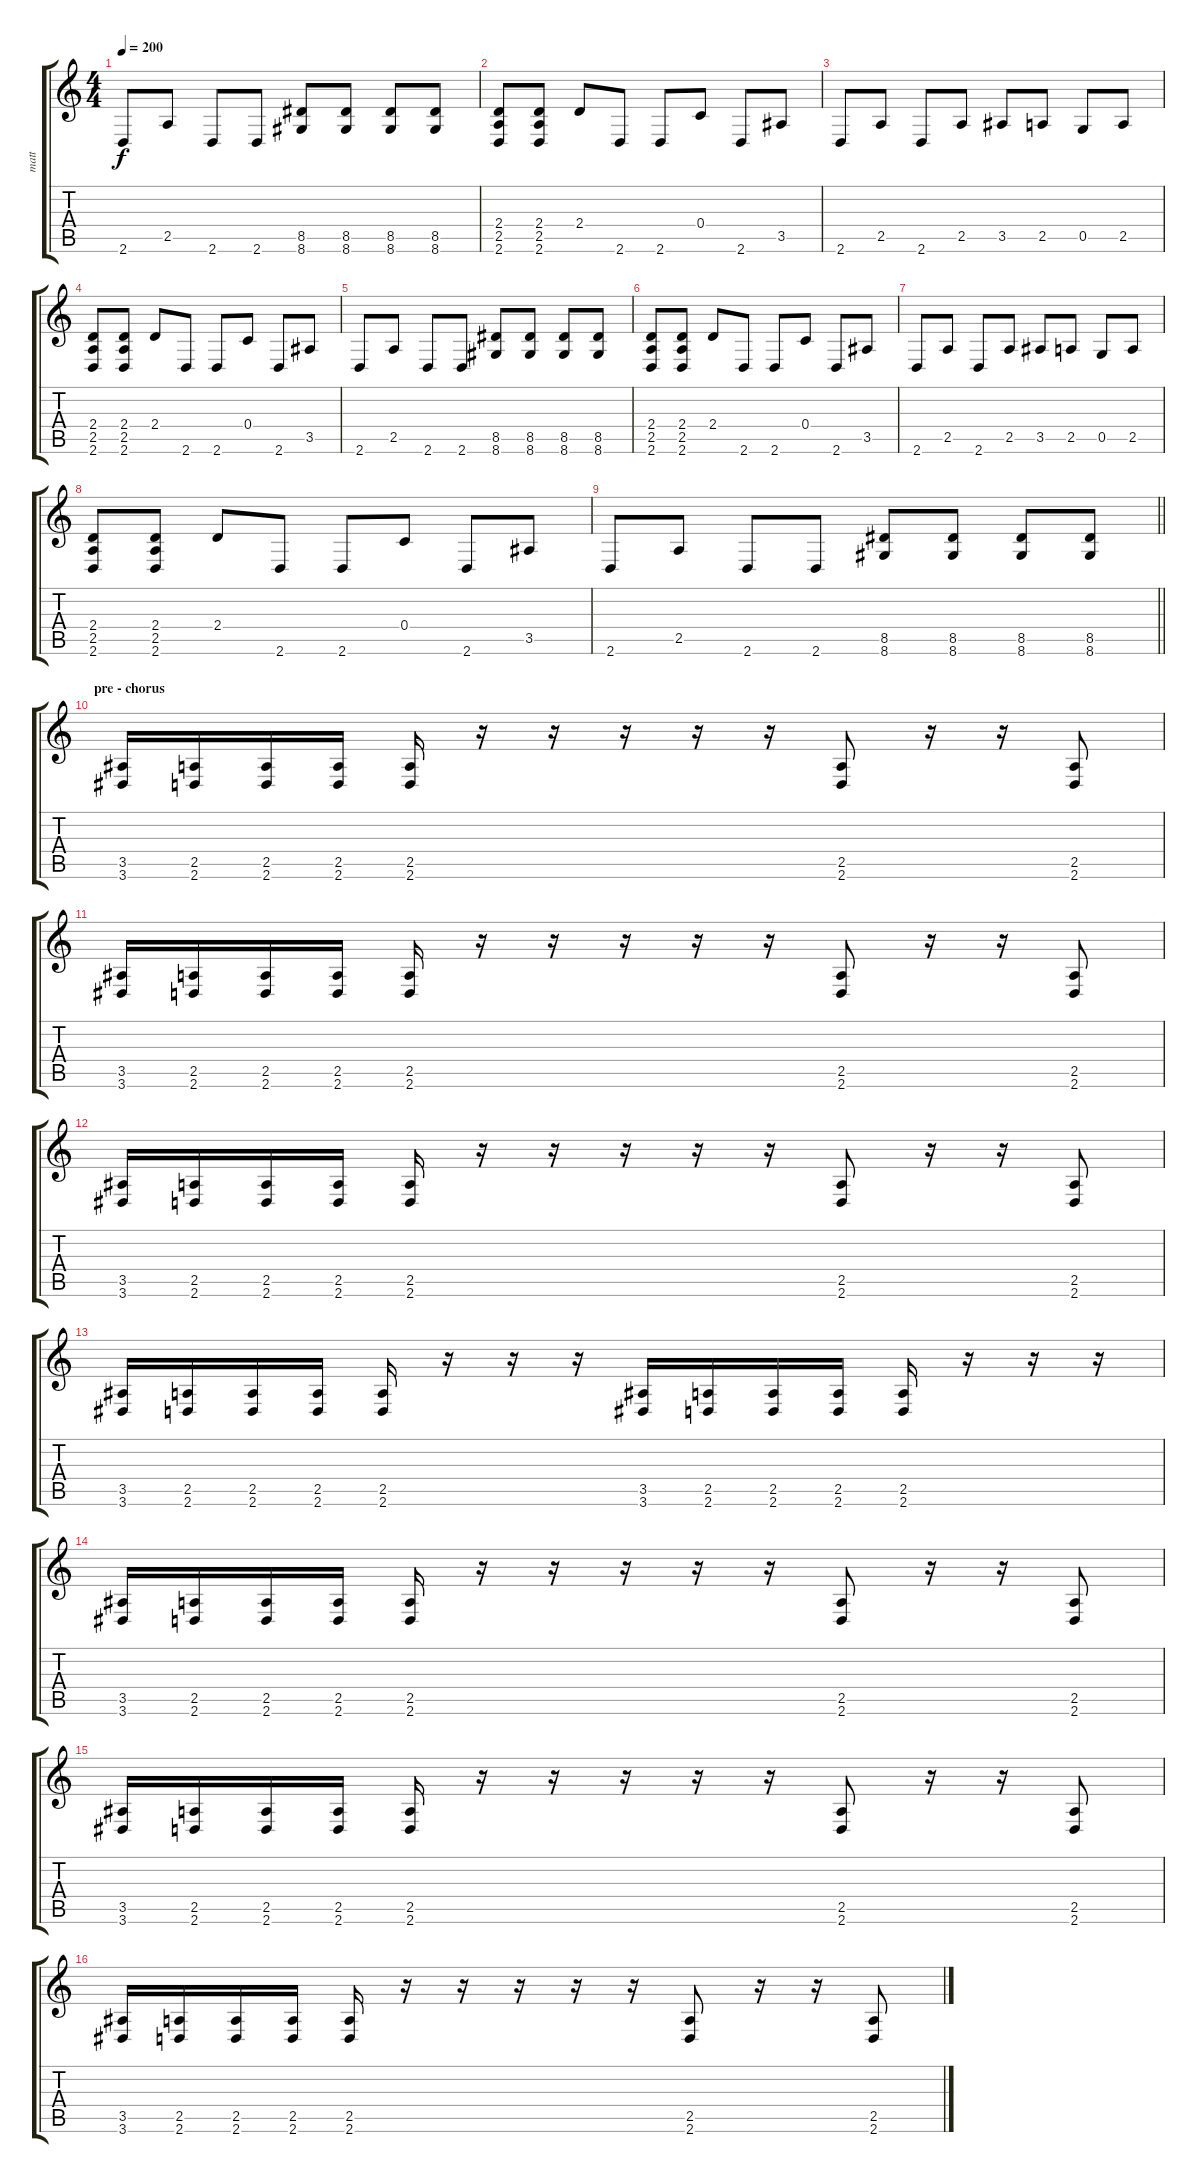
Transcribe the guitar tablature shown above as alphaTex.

\track ("matt" "matt") {instrument distortionguitar}
\staff {score tabs}
\tuning (D4 A3 F3 C3 G2 C2) {hide}
\ts (4 4)
\tempo 200
\clef g2
\ks c
2.6.8{dy f} 2.5.8 2.6.8 2.6.8 (8.5 8.6).8 (8.5 8.6).8 (8.5 8.6).8 (8.5 8.6).8 |
(2.4 2.5 2.6).8 (2.4 2.5 2.6).8 2.4.8 2.6.8 2.6.8 0.4.8 2.6.8 3.5.8 |
2.6.8 2.5.8 2.6.8 2.5.8 3.5.8 2.5.8 0.5.8 2.5.8 |
(2.4 2.5 2.6).8 (2.4 2.5 2.6).8 2.4.8 2.6.8 2.6.8 0.4.8 2.6.8 3.5.8 |
2.6.8 2.5.8 2.6.8 2.6.8 (8.5 8.6).8 (8.5 8.6).8 (8.5 8.6).8 (8.5 8.6).8 |
(2.4 2.5 2.6).8 (2.4 2.5 2.6).8 2.4.8 2.6.8 2.6.8 0.4.8 2.6.8 3.5.8 |
2.6.8 2.5.8 2.6.8 2.5.8 3.5.8 2.5.8 0.5.8 2.5.8 |
(2.4 2.5 2.6).8 (2.4 2.5 2.6).8 2.4.8 2.6.8 2.6.8 0.4.8 2.6.8 3.5.8 |
\barLineRight lightlight
2.6.8 2.5.8 2.6.8 2.6.8 (8.5 8.6).8 (8.5 8.6).8 (8.5 8.6).8 (8.5 8.6).8 |
\section ("" "pre - chorus")
(3.5 3.6).16 (2.5 2.6).16 (2.5 2.6).16 (2.5 2.6).16 (2.5 2.6).16 r.16 r.16 r.16 r.16 r.16 (2.5 2.6).8 r.16 r.16 (2.5 2.6).8 |
(3.5 3.6).16 (2.5 2.6).16 (2.5 2.6).16 (2.5 2.6).16 (2.5 2.6).16 r.16 r.16 r.16 r.16 r.16 (2.5 2.6).8 r.16 r.16 (2.5 2.6).8 |
(3.5 3.6).16 (2.5 2.6).16 (2.5 2.6).16 (2.5 2.6).16 (2.5 2.6).16 r.16 r.16 r.16 r.16 r.16 (2.5 2.6).8 r.16 r.16 (2.5 2.6).8 |
(3.5 3.6).16 (2.5 2.6).16 (2.5 2.6).16 (2.5 2.6).16 (2.5 2.6).16 r.16 r.16 r.16 (3.5 3.6).16 (2.5 2.6).16 (2.5 2.6).16 (2.5 2.6).16 (2.5 2.6).16 r.16 r.16 r.16 |
(3.5 3.6).16 (2.5 2.6).16 (2.5 2.6).16 (2.5 2.6).16 (2.5 2.6).16 r.16 r.16 r.16 r.16 r.16 (2.5 2.6).8 r.16 r.16 (2.5 2.6).8 |
(3.5 3.6).16 (2.5 2.6).16 (2.5 2.6).16 (2.5 2.6).16 (2.5 2.6).16 r.16 r.16 r.16 r.16 r.16 (2.5 2.6).8 r.16 r.16 (2.5 2.6).8 |
(3.5 3.6).16 (2.5 2.6).16 (2.5 2.6).16 (2.5 2.6).16 (2.5 2.6).16 r.16 r.16 r.16 r.16 r.16 (2.5 2.6).8 r.16 r.16 (2.5 2.6).8
